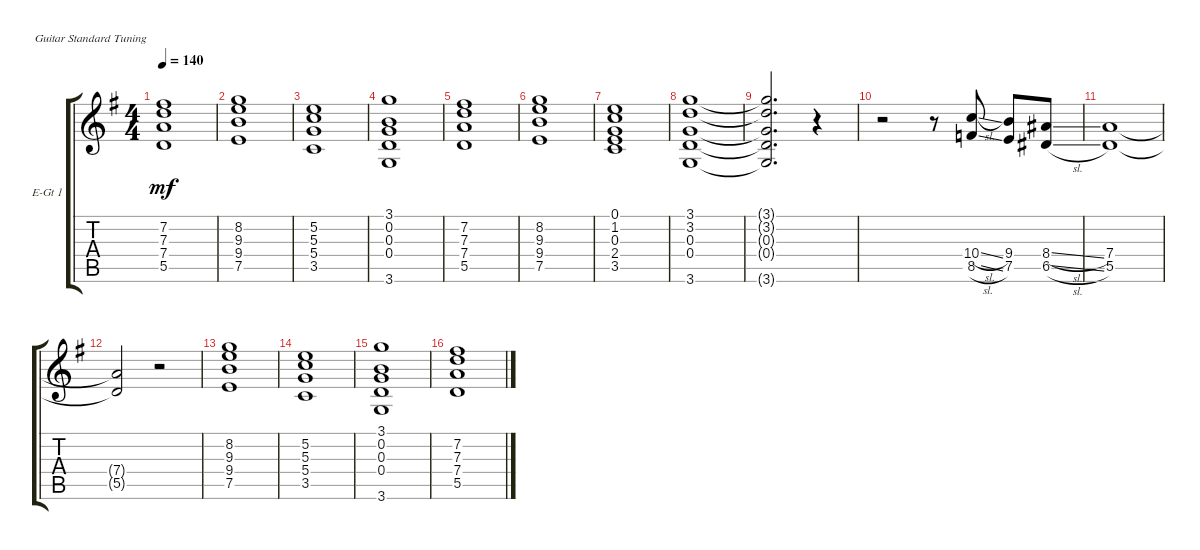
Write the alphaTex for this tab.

\defaultSystemsLayout 4
\bracketExtendMode groupsimilarinstruments
\firstSystemTrackNameOrientation horizontal
\otherSystemsTrackNameOrientation horizontal
\track ("Guitar 1" "E-Gt 1") {instrument electricguitarclean}
\staff {score tabs}
\tuning (E4 B3 G3 D3 A2 E2)
\ts (4 4)
\tempo 140
\clef g2
\ks g
(7.2 7.3 7.4 5.5).1{dy mf} |
(7.5 9.4 9.3 8.2).1 |
(5.2 5.3 5.4 3.5).1 |
(3.6 0.4 0.3 0.2 3.1).1 |
(7.2 7.3 7.4 5.5).1 |
(7.5 9.4 9.3 8.2).1 |
(0.1 1.2 0.3 2.4 3.5).1 |
(3.6 0.4 0.3 3.2 3.1).1 |
(3.1{t} 3.2{t} 0.3{t} 0.4{t} 3.6{t}).2{d} r.4 |
r.2 r.8 (8.5{sl} 10.4{sl}).8 (7.5 9.4).8 (8.4{sl} 6.5{sl}).8 |
(7.4 5.5).1 |
(5.5{t} 7.4{t}).2 r.2 |
(7.5 9.4 9.3 8.2).1 |
(3.5 5.4 5.3 5.2).1 |
(3.1 0.2 0.3 0.4 3.6).1 |
(5.5 7.4 7.3 7.2).1
